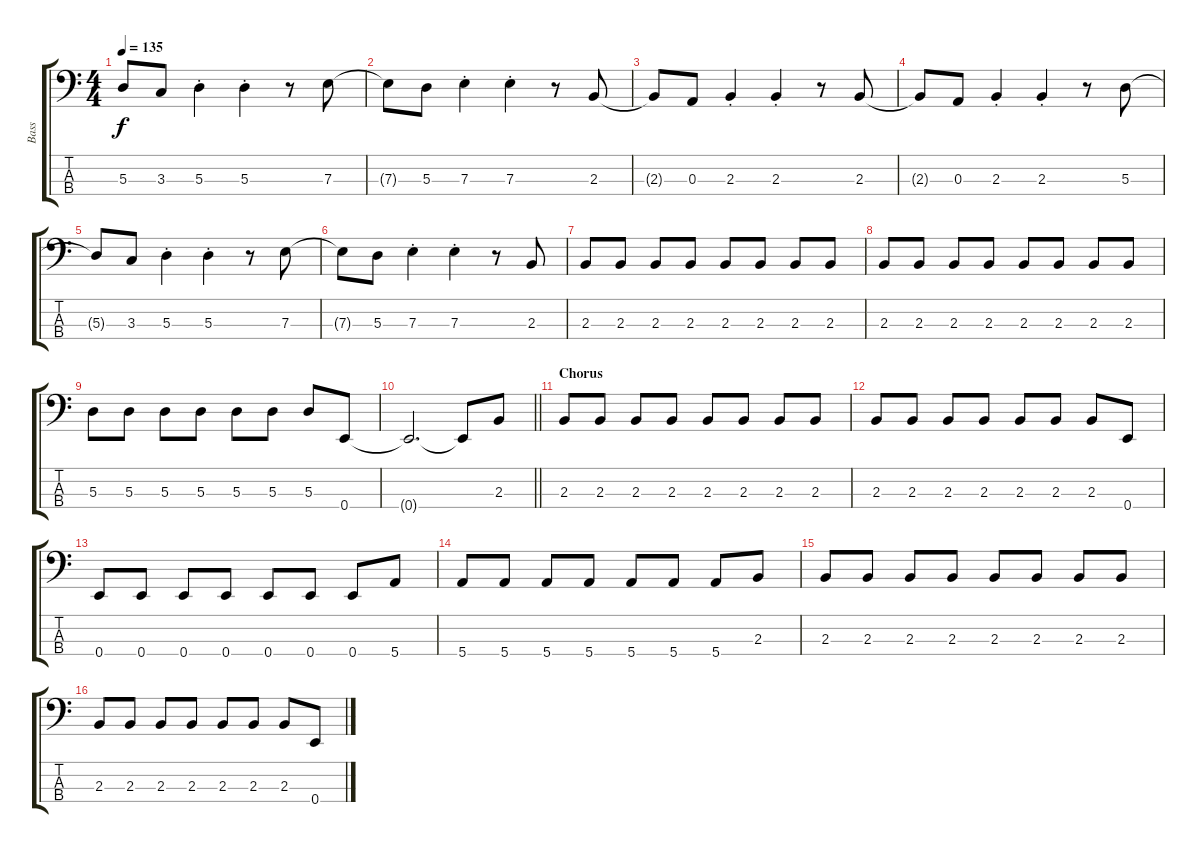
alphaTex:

\track ("Bass" "Bass") {instrument electricbassfinger}
\staff {score tabs}
\tuning (G2 D2 A1 E1) {hide}
\ts (4 4)
\tempo 135
\clef f4
\ks c
5.3{t}.8{dy f} 3.3.8 5.3{st}.4 5.3{st}.4 r.8 7.3.8 |
7.3{t}.8 5.3.8 7.3{st}.4 7.3{st}.4 r.8 2.3.8 |
2.3{t}.8 0.3.8 2.3{st}.4 2.3{st}.4 r.8 2.3.8 |
2.3{t}.8 0.3.8 2.3{st}.4 2.3{st}.4 r.8 5.3.8 |
5.3{t}.8 3.3.8 5.3{st}.4 5.3{st}.4 r.8 7.3.8 |
7.3{t}.8 5.3.8 7.3{st}.4 7.3{st}.4 r.8 2.3.8 |
2.3.8 2.3.8 2.3.8 2.3.8 2.3.8 2.3.8 2.3.8 2.3.8 |
2.3.8 2.3.8 2.3.8 2.3.8 2.3.8 2.3.8 2.3.8 2.3.8 |
5.3.8 5.3.8 5.3.8 5.3.8 5.3.8 5.3.8 5.3.8 0.4.8 |
\barLineRight lightlight
0.4{t}.2{d} 0.4{t}.8 2.3.8 |
\section ("" "Chorus")
2.3.8 2.3.8 2.3.8 2.3.8 2.3.8 2.3.8 2.3.8 2.3.8 |
2.3.8 2.3.8 2.3.8 2.3.8 2.3.8 2.3.8 2.3.8 0.4.8 |
0.4.8 0.4.8 0.4.8 0.4.8 0.4.8 0.4.8 0.4.8 5.4.8 |
5.4.8 5.4.8 5.4.8 5.4.8 5.4.8 5.4.8 5.4.8 2.3.8 |
2.3.8 2.3.8 2.3.8 2.3.8 2.3.8 2.3.8 2.3.8 2.3.8 |
2.3.8 2.3.8 2.3.8 2.3.8 2.3.8 2.3.8 2.3.8 0.4.8
